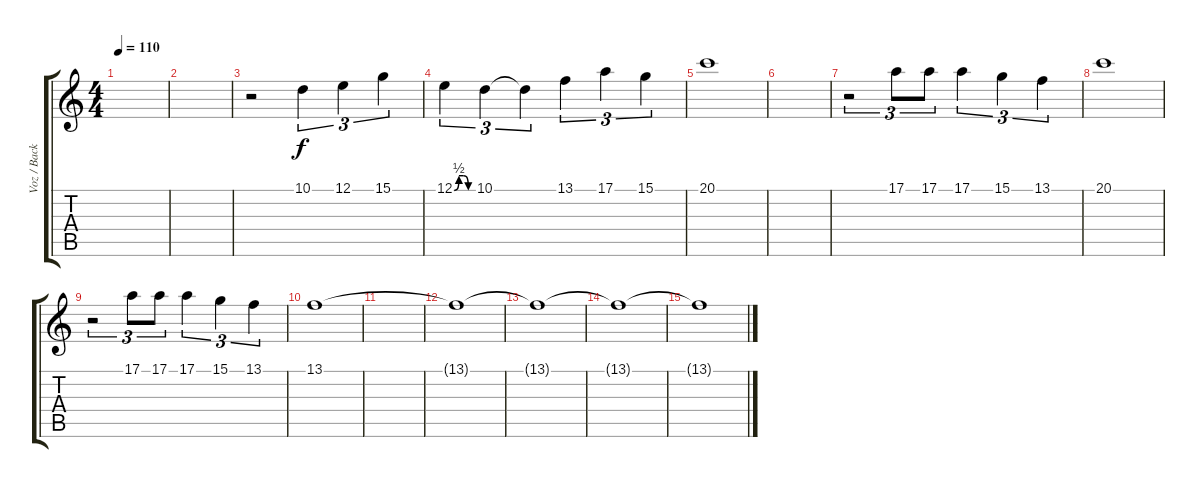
\track ("Voz / Backing" "Voz / Back") {instrument pad4choir}
\staff {score tabs}
\tuning (E4 B3 G3 D3 A2 E2) {hide}
\ts (4 4)
\tempo 110
\clef g2
\ks c
|
|
r.2 10.1.4{tu (3 2)} 12.1.4{tu (3 2)} 15.1.4{tu (3 2)} |
12.1{be (custom 0 0 15 2 30 2 45 0 60 0)}.4{tu (3 2)} 10.1.4{tu (3 2)} 10.1{t}.4{tu (3 2)} 13.1.4{tu (3 2)} 17.1.4{tu (3 2)} 15.1.4{tu (3 2)} |
20.1.1 |
|
r.2{tu (3 2)} 17.1.8{tu (3 2)} 17.1.8{tu (3 2)} 17.1.4{tu (3 2)} 15.1.4{tu (3 2)} 13.1.4{tu (3 2)} |
20.1.1 |
r.2{tu (3 2)} 17.1.8{tu (3 2)} 17.1.8{tu (3 2)} 17.1.4{tu (3 2)} 15.1.4{tu (3 2)} 13.1.4{tu (3 2)} |
13.1.1 |
|
13.1{t}.1 |
13.1{t}.1 |
13.1{t}.1 |
13.1{t}.1
